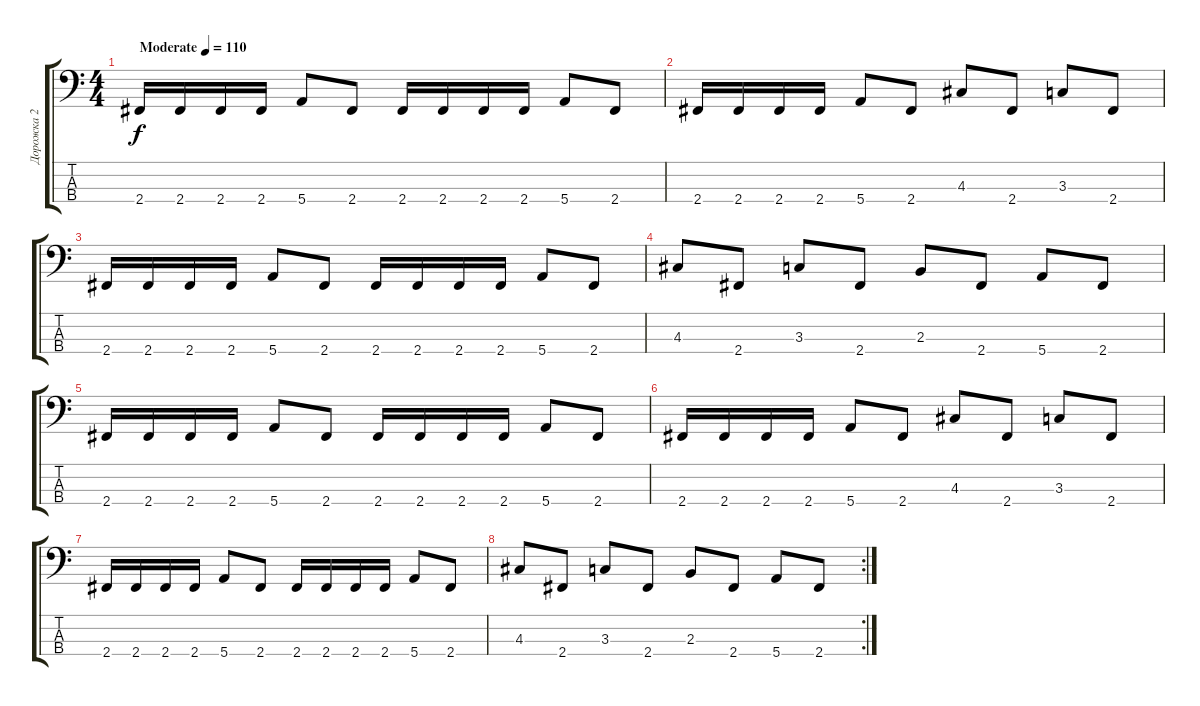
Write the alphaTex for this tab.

\track ("Дорожка 2" "Дорожка 2") {instrument synthbass2}
\staff {score tabs}
\tuning (G2 D2 A1 E1) {hide}
\ts (4 4)
\tempo (110 "Moderate")
\clef f4
\ks c
2.4.16{dy f instrument synthbass2} 2.4.16 2.4.16 2.4.16 5.4.8 2.4.8 2.4.16 2.4.16 2.4.16 2.4.16 5.4.8 2.4.8 |
2.4.16 2.4.16 2.4.16 2.4.16 5.4.8 2.4.8 4.3.8 2.4.8 3.3.8 2.4.8 |
2.4.16 2.4.16 2.4.16 2.4.16 5.4.8 2.4.8 2.4.16 2.4.16 2.4.16 2.4.16 5.4.8 2.4.8 |
4.3.8 2.4.8 3.3.8 2.4.8 2.3.8 2.4.8 5.4.8 2.4.8 |
2.4.16 2.4.16 2.4.16 2.4.16 5.4.8 2.4.8 2.4.16 2.4.16 2.4.16 2.4.16 5.4.8 2.4.8 |
2.4.16 2.4.16 2.4.16 2.4.16 5.4.8 2.4.8 4.3.8 2.4.8 3.3.8 2.4.8 |
2.4.16 2.4.16 2.4.16 2.4.16 5.4.8 2.4.8 2.4.16 2.4.16 2.4.16 2.4.16 5.4.8 2.4.8 |
\rc 2
4.3.8 2.4.8 3.3.8 2.4.8 2.3.8 2.4.8 5.4.8 2.4.8
